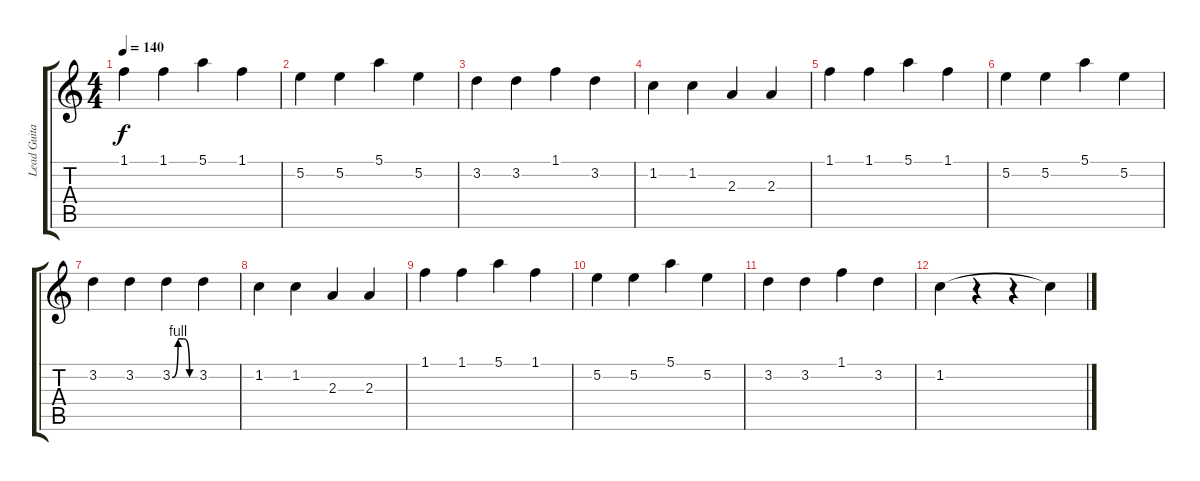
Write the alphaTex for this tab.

\track ("Lead Guitar (non acoustic)" "Lead Guita") {instrument acousticguitarnylon}
\staff {score tabs}
\tuning (E4 B3 G3 D3 A2 E2) {hide}
\ts (4 4)
\tempo 140
\clef g2
\ks c
1.1.4{dy f} 1.1.4 5.1.4 1.1.4 |
5.2.4 5.2.4 5.1.4 5.2.4 |
3.2.4 3.2.4 1.1.4 3.2.4 |
1.2.4 1.2.4 2.3.4 2.3.4 |
1.1.4 1.1.4 5.1.4 1.1.4 |
5.2.4 5.2.4 5.1.4 5.2.4 |
3.2.4 3.2.4 3.2{be (custom 0 0 15 4 30 4 45 0 60 0)}.4 3.2.4 |
1.2.4 1.2.4 2.3.4 2.3.4 |
1.1.4 1.1.4 5.1.4 1.1.4 |
5.2.4 5.2.4 5.1.4 5.2.4 |
3.2.4 3.2.4 1.1.4 3.2.4 |
1.2.4 r.4 r.4 1.2{t}.4
